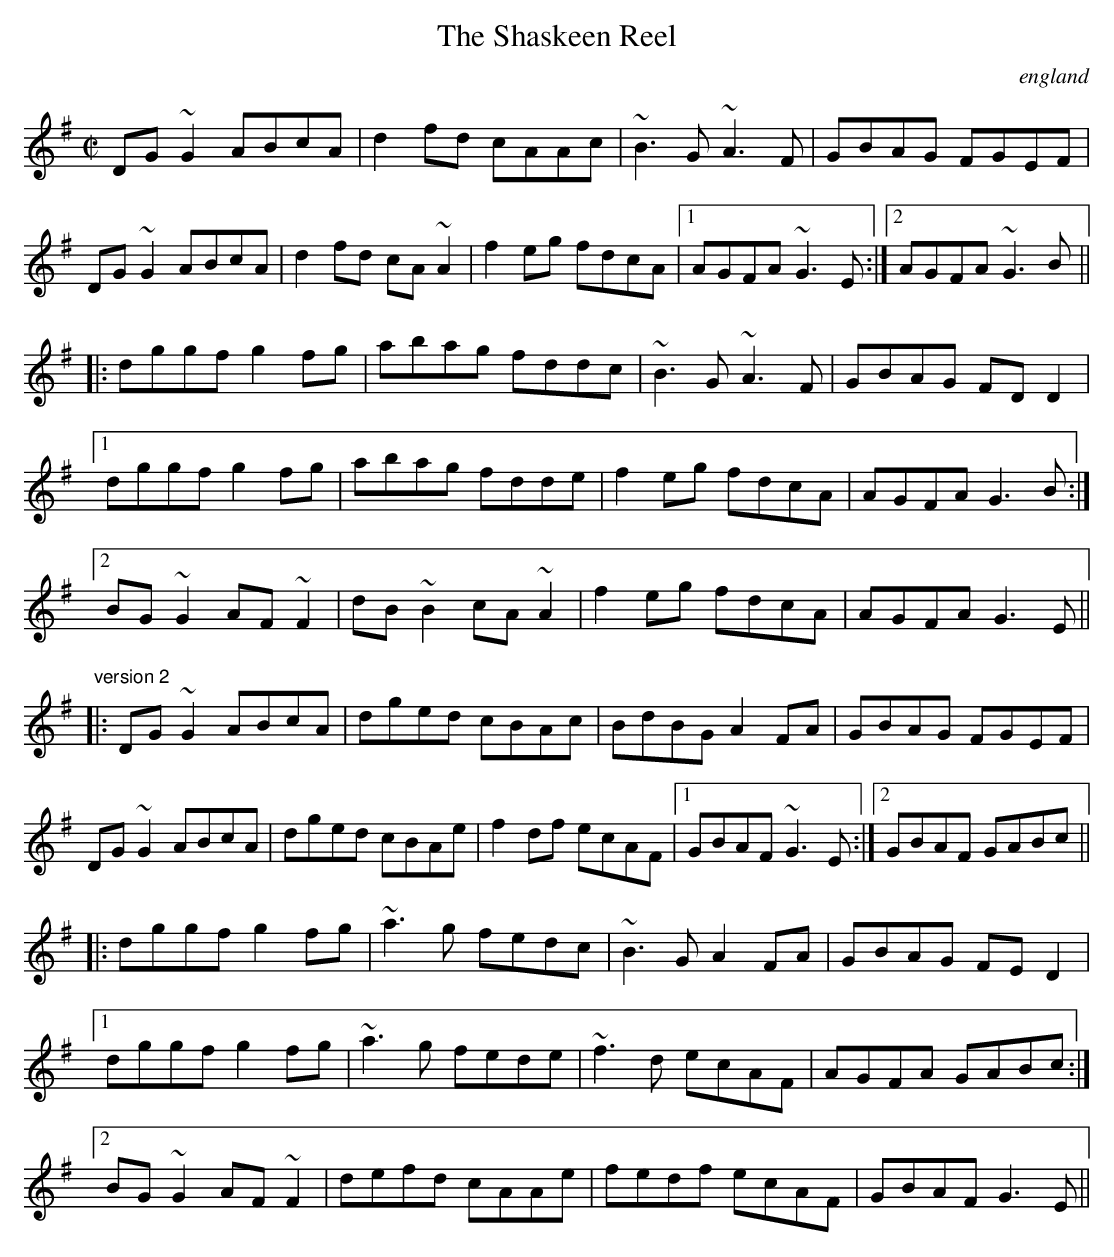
X:1
T:Shaskeen Reel, The
O:england
M:C|
K:G
DG~G2 ABcA|d2fd cAAc|~B3G ~A3F|GBAG FGEF|
DG~G2 ABcA|d2fd cA~A2|f2eg fdcA|1 AGFA ~G3E:|2 AGFA ~G3B||
|:dggf g2fg|abag fddc|~B3G ~A3F|GBAG FDD2|
[1 dggf g2fg|abag fdde|f2eg fdcA|AGFA G3B:|
[2 BG~G2 AF~F2|dB~B2 cA~A2|f2eg fdcA|AGFA G3E||
"version 2"
|:DG~G2 ABcA|dged cBAc|BdBG A2FA|GBAG FGEF|
DG~G2 ABcA|dged cBAe|f2df ecAF|1 GBAF ~G3E:|2 GBAF GABc||
|:dggf g2fg|~a3g fedc|~B3G A2FA|GBAG FED2|
[1 dggf g2fg|~a3g fede|~f3d ecAF|AGFA GABc:|
[2 BG~G2 AF~F2|defd cAAe|fedf ecAF|GBAF G3E||
